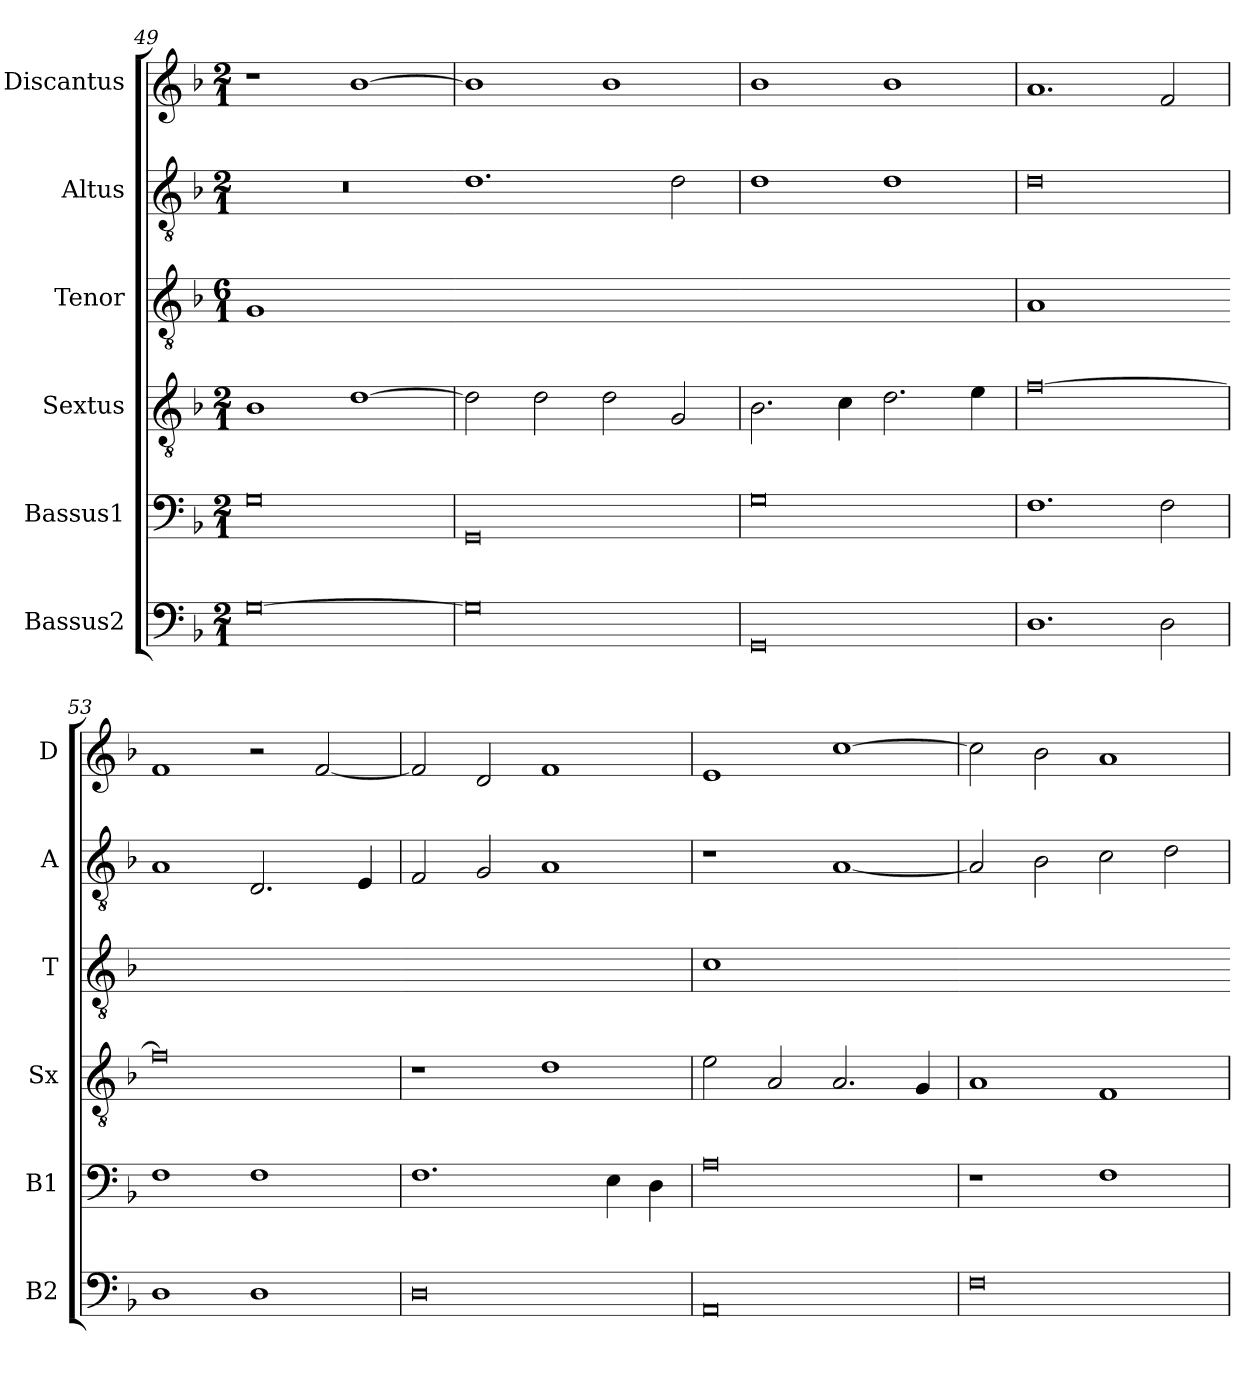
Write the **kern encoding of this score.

**kern	**kern	**kern	**kern	**kern	**kern
*part6	*part5	*part4	*part3	*part2	*part1
*staff6	*staff5	*staff4	*staff3	*staff2	*staff1
*I"Bassus2	*I"Bassus1	*I"Sextus	*I"Tenor	*I"Altus	*I"Discantus
*I'B2	*I'B1	*I'Sx	*I'T	*I'A	*I'D
*clefF4	*clefF4	*clefGv2	*clefGv2	*clefGv2	*clefG2
*k[b-]	*k[b-]	*k[b-]	*k[b-]	*k[b-]	*k[b-]
*M2/1	*M2/1	*M2/1	*M6/1	*M2/1	*M2/1
=49	=49	=49	=49	=49	=49
!	!	!	!LO:N:vis=1	!	!
[0G	0G	1B-	[y0G	0r	1r
.	.	[1d	.	.	[1b-
=50	=50	=50	=50-	=50	=50
!	!	!	!LO:N:vis=1	!	!
0G]	0GG	2d\]	0Gyy_	1.d	1b-]
.	.	2d\	.	.	.
.	.	2d\	.	.	1b-
.	.	2G/	.	2d\	.
=51	=51	=51	=51-	=51	=51
!	!	!	!LO:N:vis=1	!	!
0GG	0G	2.B-\	0Gyy]	1d	1b-
.	.	4c\	.	.	.
.	.	2.d\	.	1d	1b-
.	.	4e\	.	.	.
=52	=52	=52	=52	=52	=52
!	!	!	!LO:N:vis=1	!	!
1.D	1.F	[0f	[y0A	0d	1.a
2D\	2F\	.	.	.	2f/
=53	=53	=53	=53-	=53	=53
!	!	!	!LO:N:vis=1	!	!
1D	1F	0f]	0Ayy_	1A	1f
1D	1F	.	.	2.D/	2r
.	.	.	.	.	[2f/
.	.	.	.	4E/	.
=54	=54	=54	=54-	=54	=54
!	!	!	!LO:N:vis=1	!	!
0D	1.F	1r	0Ayy]	2F/	2f/]
.	.	.	.	2G/	2d/
.	.	1d	.	1A	1f
.	4E\	.	.	.	.
.	4D\	.	.	.	.
=55	=55	=55	=55	=55	=55
!	!	!	!LO:N:vis=1	!	!
0AA	0A	2e\	[y0c	1r	1e
.	.	2A/	.	.	.
.	.	2.A/	.	[1A	[1cc
.	.	4G/	.	.	.
=56	=56	=56	=56-	=56	=56
!	!	!	!LO:N:vis=1	!	!
0F	1r	1A	0cyy_	2A/]	2cc\]
.	.	.	.	2B-\	2b-\
.	1F	1F	.	2c\	1a
.	.	.	.	2d\	.
=	=	=	=-	=	=
*-	*-	*-	*-	*-	*-
